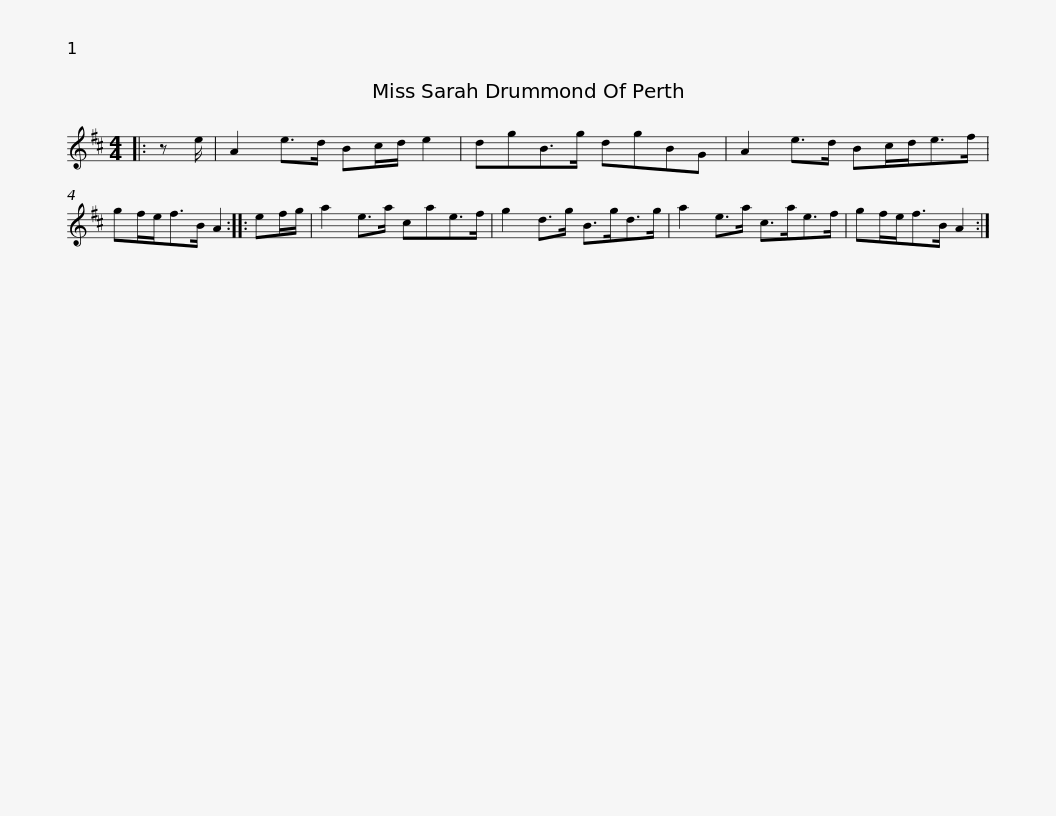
X:1
L:1/8
M:4/4
I:linebreak $
K:D
V:1 treble
V:1
|: z e/ | A2 e>d Bc/d/ e2 | dgB>g dgBG | A2 e>d Bc/d<ef/ | gf/e<fB/ A2 :: %5
 ef/g/ |$ a2 e>a cae>f | g2 d>g B>gd>g | a2 e>a c>ae>f | gf/e<fB/ A2 :| %10
